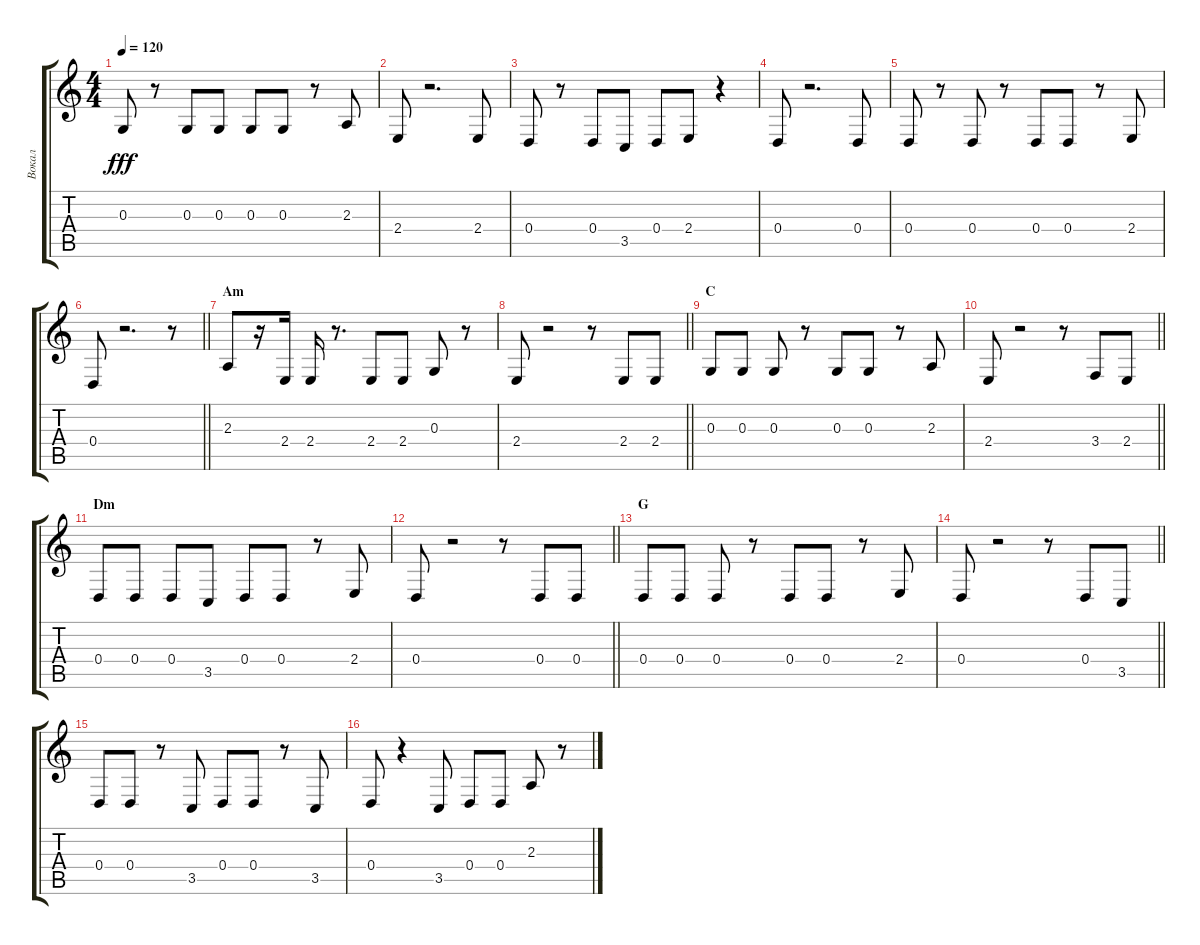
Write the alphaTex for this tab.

\track ("Вокал" "Вокал") {solo instrument fx4atmosphere}
\staff {score tabs}
\tuning (E4 B3 G3 D3 A2 E2) {hide}
\ts (4 4)
\tempo 120
\clef g2
\ks c
0.3.8{dy fff} r.8 0.3.8 0.3.8 0.3.8 0.3.8 r.8 2.3.8 |
2.4.8 r.2{d} 2.4.8 |
0.4.8 r.8 0.4.8 3.5.8 0.4.8 2.4.8 r.4 |
0.4.8 r.2{d} 0.4.8 |
0.4.8 r.8 0.4.8 r.8 0.4.8 0.4.8 r.8 2.4.8 |
\barLineRight lightlight
0.4.8 r.2{d} r.8 |
\section ("" "Am")
2.3.8 r.16 2.4.16 2.4.16 r.8{d} 2.4.8 2.4.8 0.3.8 r.8 |
\barLineRight lightlight
2.4.8 r.2 r.8 2.4.8 2.4.8 |
\section ("" "C")
0.3.8 0.3.8 0.3.8 r.8 0.3.8 0.3.8 r.8 2.3.8 |
\barLineRight lightlight
2.4.8 r.2 r.8 3.4.8 2.4.8 |
\section ("" "Dm")
0.4.8 0.4.8 0.4.8 3.5.8 0.4.8 0.4.8 r.8 2.4.8 |
\barLineRight lightlight
0.4.8 r.2 r.8 0.4.8 0.4.8 |
\section ("" "G")
0.4.8 0.4.8 0.4.8 r.8 0.4.8 0.4.8 r.8 2.4.8 |
\barLineRight lightlight
0.4.8 r.2 r.8 0.4.8 3.5.8 |
0.4.8 0.4.8 r.8 3.5.8 0.4.8 0.4.8 r.8 3.5.8 |
0.4.8 r.4 3.5.8 0.4.8 0.4.8 2.3.8 r.8
